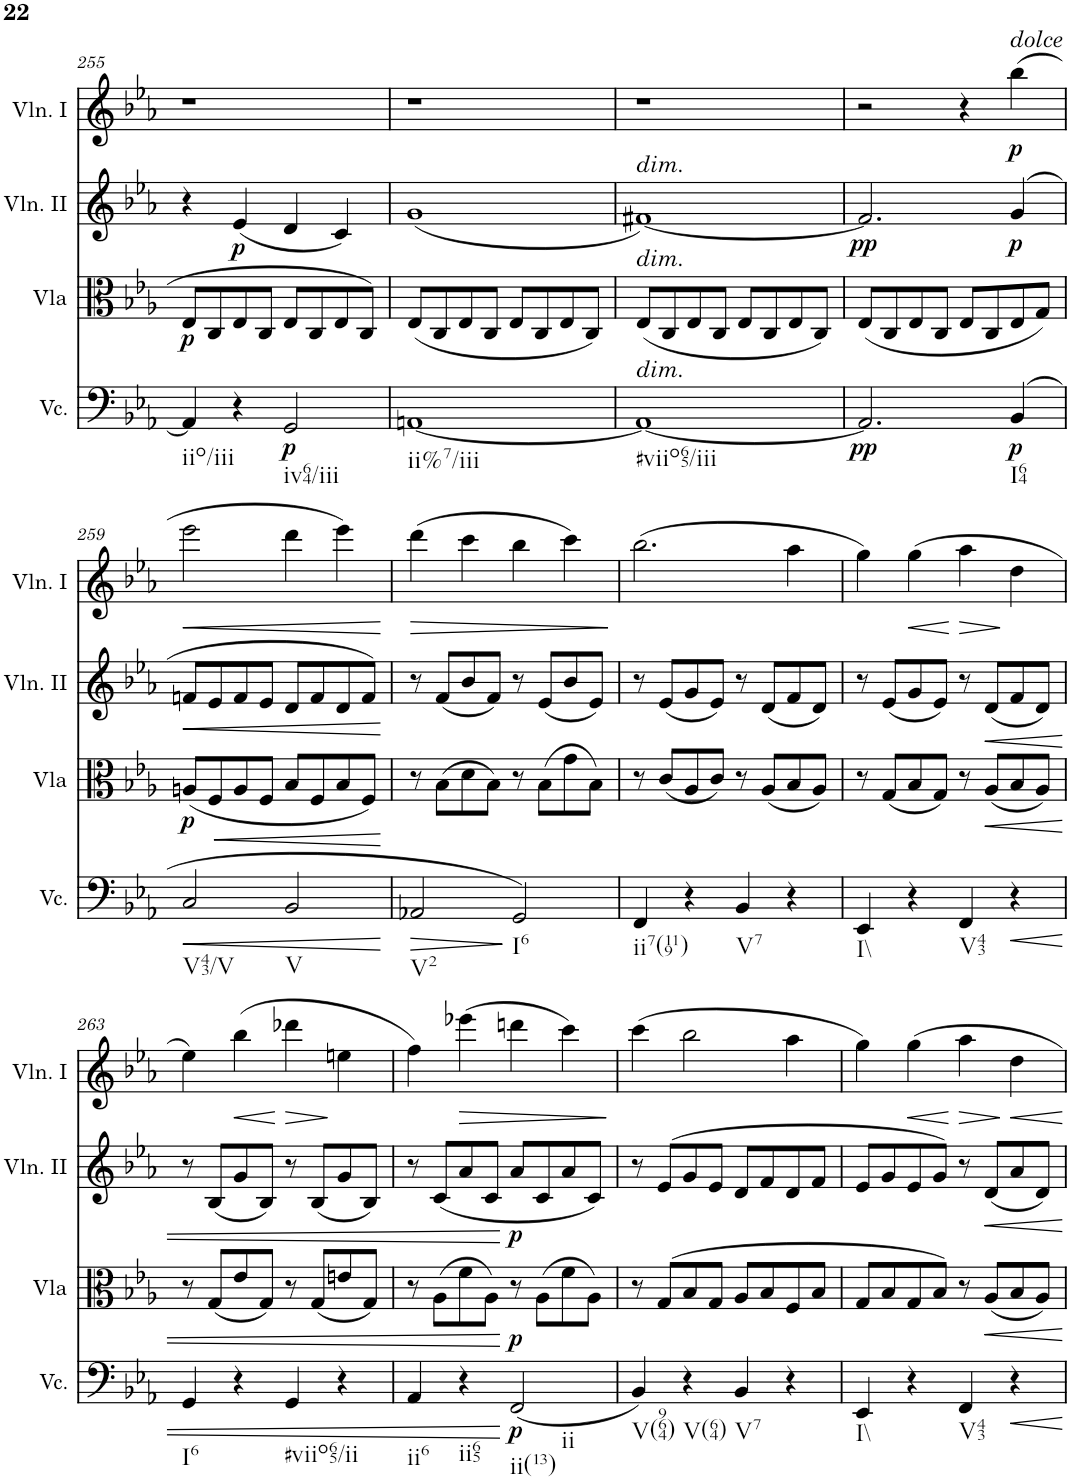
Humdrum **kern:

**kern	**dynam	**kern	**dynam	**kern	**dynam	**kern	**dynam
*part4	*part4	*part3	*part3	*part2	*part2	*part1	*part1
*staff4	*staff4	*staff3	*staff3	*staff2	*staff2	*staff1	*staff1
*I"Violoncello	*	*I"Viola	*	*I"Violino II	*	*I"Violino I	*
*I'Vc.	*	*I'Vla	*	*I'Vln. II	*	*I'Vln. I	*
!!LO:PB:g=z
*clefF4	*	*clefC3	*	*clefG2	*	*clefG2	*
*k[b-e-a-]	*	*k[b-e-a-]	*	*k[b-e-a-]	*	*k[b-e-a-]	*
*M4/4	*	*M4/4	*	*M4/4	*	*M4/4	*
*met(c)	*	*met(c)	*	*met(c)	*	*met(c)	*
=255	=255	=255	=255	=255	=255	=255	=255
!LO:TX:b:t=iio/iii	!	!	!	!	!	!	!
!	!	!	!LO:DY:b	!	!	!	!
4AA/]	.	8E-/L	p	4r	.	1r	.
.	.	8C/	.	.	.	.	.
!	!	!	!	!	!LO:DY:b	!	!
4r	.	8E-/	.	(<4e-/	p	.	.
.	.	8C/J	.	.	.	.	.
!LO:TX:b:t=iv64/iii	!	!	!	!	!	!	!
!	!LO:DY:b	!	!	!	!	!	!
2GG/	p	8E-/L	.	4d/	.	.	.
.	.	8C/	.	.	.	.	.
.	.	8E-/	.	4c/)	.	.	.
.	.	8C/J	.	.	.	.	.
=256	=256	=256	=256	=256	=256	=256	=256
!LO:TX:b:t=ii%7/iii	!	!	!	!	!	!	!
[1AAn	.	(<8E-/L	.	(<1g	.	1r	.
.	.	8C/	.	.	.	.	.
.	.	8E-/	.	.	.	.	.
.	.	8C/J	.	.	.	.	.
.	.	8E-/L	.	.	.	.	.
.	.	8C/	.	.	.	.	.
.	.	8E-/	.	.	.	.	.
.	.	8C/J)	.	.	.	.	.
=257	=257	=257	=257	=257	=257	=257	=257
!	!	!	!	!LO:TX:a:i:t=dim.	!	!	!
!	!	!LO:TX:a:i:t=dim.	!	!	!	!	!
!LO:TX:a:i:t=dim.	!	!	!	!	!	!	!
!LO:TX:b:t=#viio65/iii	!	!	!	!	!	!	!
1AA_	.	(<8E-/L	.	[1f#X)	.	1r	.
.	.	8C/	.	.	.	.	.
.	.	8E-/	.	.	.	.	.
.	.	8C/J	.	.	.	.	.
.	.	8E-/L	.	.	.	.	.
.	.	8C/	.	.	.	.	.
.	.	8E-/	.	.	.	.	.
.	.	8C/J)	.	.	.	.	.
=258	=258	=258	=258	=258	=258	=258	=258
!	!LO:DY:b	!	!	!	!LO:DY:b	!	!
2.AA/]	pp	(<8E-/L	.	2.f#/]	pp	2r	.
.	.	8C/	.	.	.	.	.
.	.	8E-/	.	.	.	.	.
.	.	8C/J	.	.	.	.	.
.	.	8E-/L	.	.	.	4r	.
.	.	8C/	.	.	.	.	.
!	!	!	!	!	!	!LO:TX:a:i:t=dolce	!
!LO:TX:b:t=I64	!	!	!	!	!	!	!
!	!LO:DY:b	!	!	!	!LO:DY:b	!	!LO:DY:b
(>4BB-/	p	8E-/	.	(>4g/	p	(>4bb-\	p
.	.	8G/J)	.	.	.	.	.
!!LO:LB:g=z
=259	=259	=259	=259	=259	=259	=259	=259
!LO:TX:b:t=V43/V	!	!	!	!	!	!	!
!	!LO:HP:b	!	!LO:DY:b	!	!LO:HP:b	!	!LO:HP:b
2C/	<	(<8An/L	p	8fn/L	<	2eee-\	<
!	!	!	!LO:HP:b	!	!	!	!
.	.	8F/	<	8e-/	.	.	.
.	.	8A/	.	8f/	.	.	.
.	.	8F/J	.	8e-/J	.	.	.
!LO:TX:b:t=V	!	!	!	!	!	!	!
2BB-/	.	8B-/L	.	8d/L	.	4ddd\	.
.	.	8F/	.	8f/	.	.	.
.	.	8B-/	.	8d/	.	4eee-\)	.
.	.	8F/J)	.	8f/J)	.	.	.
.	[	.	[	.	[	.	[
=260	=260	=260	=260	=260	=260	=260	=260
!LO:TX:b:t=V2	!	!	!	!	!	!	!
!	!LO:HP:b	!	!	!	!	!	!LO:HP:b
2AA-X/	>	8r	.	8r	.	(>4ddd\	>
.	.	(>8B-\L	.	(<8f/L	.	.	.
.	.	8d\	.	8b-/	.	4ccc\	.
.	.	8B-\J)	.	8f/J)	.	.	.
!LO:TX:b:t=I6	!	!	!	!	!	!	!
2GG/)	]	8r	.	8r	.	4bb-\	.
.	.	(>8B-\L	.	(<8e-/L	.	.	.
.	.	8g\	.	8b-/	.	4ccc\)	.
.	.	8B-\J)	.	8e-/J)	.	.	.
.	.	.	.	.	.	.	]
=261	=261	=261	=261	=261	=261	=261	=261
!LO:TX:b:t=ii7(119)	!	!	!	!	!	!	!
4FF/	.	8r	.	8r	.	(>2.bb-\	.
.	.	(<8c/L	.	(<8e-/L	.	.	.
4r	.	8A-/	.	8g/	.	.	.
.	.	8c/J)	.	8e-/J)	.	.	.
!LO:TX:b:t=V7	!	!	!	!	!	!	!
4BB-/	.	8r	.	8r	.	.	.
.	.	(<8A-/L	.	(<8d/L	.	.	.
4r	.	8B-/	.	8f/	.	4aa-\	.
.	.	8A-/J)	.	8d/J)	.	.	.
=262	=262	=262	=262	=262	=262	=262	=262
!LO:TX:b:t=I\\	!	!	!	!	!	!	!
4EE-/	.	8r	.	8r	.	4gg\)	.
.	.	(<8G/L	.	(<8e-/L	.	.	.
!	!	!	!	!	!	!	!LO:HP:b
4r	.	8B-/	.	8g/	.	(>4gg\	<
.	.	8G/J)	.	8e-/J)	.	.	.
!LO:TX:b:t=V43	!	!	!	!	!	!	!
!	!	!	!	!	!	!	!LO:HP:n=1:b
4FF/	.	8r	.	8r	.	4aa-\	[ >
!	!	!	!LO:HP:b	!	!LO:HP:b	!	!
.	.	(<8A-/L	<	(<8d/L	<	.	.
!	!LO:HP:b	!	!	!	!	!	!
4r	<	8B-/	.	8f/	.	4dd\	]
.	.	8A-/J)	.	8d/J)	.	.	.
!!LO:LB:g=z
=263	=263	=263	=263	=263	=263	=263	=263
!LO:TX:b:t=I6	!	!	!	!	!	!	!
4GG/	.	8r	.	8r	.	4ee-\)	.
.	.	(<8G/L	.	(<8B-/L	.	.	.
!	!	!	!	!	!	!	!LO:HP:b
4r	.	8e-/	.	8g/	.	(>4bb-\	<
.	.	8G/J)	.	8B-/J)	.	.	.
!LO:TX:b:t=#viio65/ii	!	!	!	!	!	!	!
!	!	!	!	!	!	!	!LO:HP:n=1:b
4GG/	.	8r	.	8r	.	4ddd-X\	[ >
.	.	(<8G/L	.	(<8B-/L	.	.	.
4r	.	8en/	.	8g/	.	4een\	]
.	.	8G/J)	.	8B-/J)	.	.	.
=264	=264	=264	=264	=264	=264	=264	=264
!LO:TX:b:t=ii6	!	!	!	!	!	!	!
4AA-/	.	8r	.	8r	.	4ff\)	.
.	.	(>8A-\L	.	(<8c/L	.	.	.
!LO:TX:b:t=ii65	!	!	!	!	!	!	!
!	!	!	!	!	!	!	!LO:HP:b
4r	.	8f\	.	8a-/	.	(>4eee-X\	>
.	.	8A-\J)	.	8c/J	.	.	.
!LO:TX:b:t=ii(13)	!	!	!	!	!	!	!
!LO:TX:b:t=ii	!	!	!	!	!	!	!
!	!LO:DY:n=1:b	!	!LO:DY:n=1:b	!	!LO:DY:n=1:b	!	!
(<2FF/	[ p	8r	[ p	8a-/L	[ p	4dddn\	.
.	.	(>8A-\L	.	8c/	.	.	.
.	.	8f\	.	8a-/	.	4ccc\)	.
.	.	8A-\J)	.	8c/J)	.	.	.
.	.	.	.	.	.	.	]
=265	=265	=265	=265	=265	=265	=265	=265
!LO:TX:b:t=V(964)	!	!	!	!	!	!	!
4BB-/)	.	8r	.	8r	.	(>4ccc\	.
.	.	(>8G/L	.	(>8e-/L	.	.	.
!LO:TX:b:t=V(64)	!	!	!	!	!	!	!
4r	.	8B-/	.	8g/	.	2bb-\	.
.	.	8G/J	.	8e-/J	.	.	.
!LO:TX:b:t=V7	!	!	!	!	!	!	!
4BB-/	.	8A-/L	.	8d/L	.	.	.
.	.	8B-/	.	8f/	.	.	.
4r	.	8F/	.	8d/	.	4aa-\	.
.	.	8B-/J	.	8f/J	.	.	.
=266	=266	=266	=266	=266	=266	=266	=266
!LO:TX:b:t=I\\	!	!	!	!	!	!	!
4EE-/	.	8G/L	.	8e-/L	.	4gg\)	.
.	.	8B-/	.	8g/	.	.	.
!	!	!	!	!	!	!	!LO:HP:b
4r	.	8G/	.	8e-/	.	4gg\	<
.	.	8B-/J)	.	8g/J)	.	.	.
!LO:TX:b:t=V43	!	!	!	!	!	!	!
!	!	!	!	!	!	!	!LO:HP:n=1:b
4FF/	.	8r	.	8r	.	4aa-\	[ >
.	.	(<8A-/L	.	(<8d/L	.	.	.
4r	.	8B-/	.	8a-/	.	4dd\	]
.	.	8A-/J)	.	8d/J)	.	.	.
=	=	=	=	=	=	=	=
*-	*-	*-	*-	*-	*-	*-	*-
